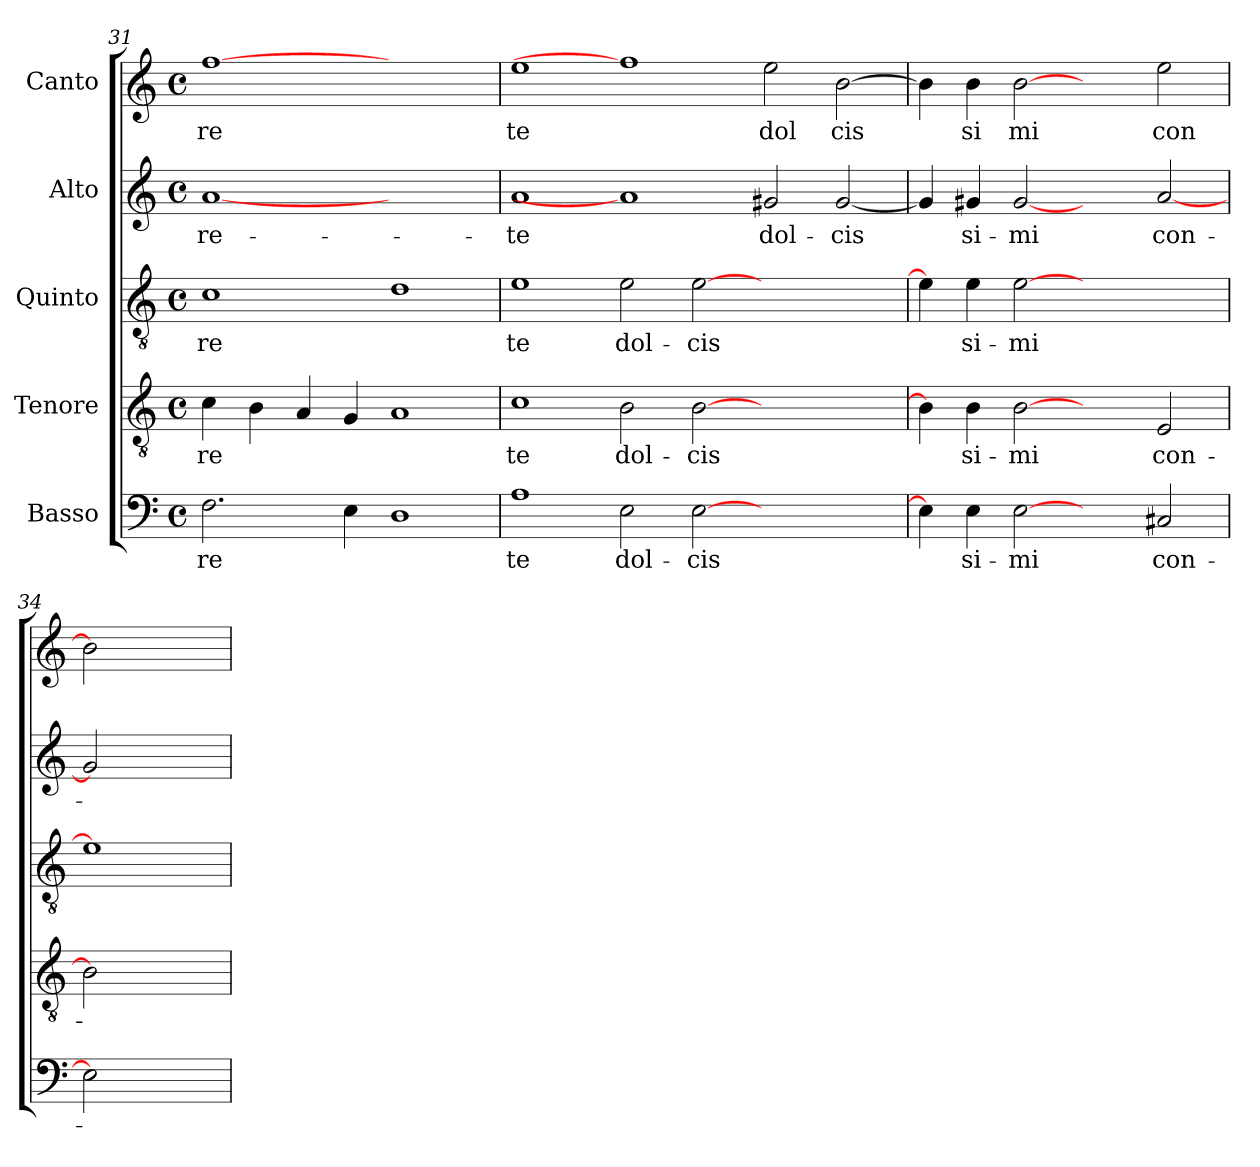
**kern	**text	**kern	**text	**kern	**text	**kern	**text	**kern	**text
*part5	*part5	*part4	*part4	*part3	*part3	*part2	*part2	*part1	*part1
*staff5	*staff5	*staff4	*staff4	*staff3	*staff3	*staff2	*staff2	*staff1	*staff1
*I"Basso	*	*I"Tenore	*	*I"Quinto	*	*I"Alto	*	*I"Canto	*
*clefF4	*	*clefGv2	*	*clefGv2	*	*clefG2	*	*clefG2	*
*k[]	*	*k[]	*	*k[]	*	*k[]	*	*k[]	*
*C:	*	*C:	*	*C:	*	*C:	*	*C:	*
*M4/4	*	*M4/4	*	*M4/4	*	*M4/4	*	*M4/4	*
*met(c)	*	*met(c)	*	*met(c)	*	*met(c)	*	*met(c)	*
=31	=31	=31	=31	=31	=31	=31	=31	=31	=31
!	!LO:LY:b:cj	!	!LO:LY:b:cj	!	!LO:LY:b:cj	!	!LO:LY:b:cj	!	!LO:LY:b:cj
2.F\	-re-	4c\	-re-	1c	-re-	[1a	-re-	[1ff	re
!	!	!	!LO:LY:b:cj	!	!	!	!	!	!
.	.	4B\	--	.	.	.	.	.	.
!	!	!	!LO:LY:b:cj	!	!	!	!	!	!
.	.	4A/	--	.	.	.	.	.	.
!	!LO:LY:b:cj	!	!LO:LY:b:cj	!	!	!	!	!	!
4E\	--	4G/	--	.	.	.	.	.	.
!	!LO:LY:b:cj	!	!LO:LY:b:cj	!	!LO:LY:b:cj	!	!	!	!
1D	--	1A	--	1d	--	1ryy	.	1ryy	.
=32	=32	=32	=32	=32	=32	=32	=32	=32	=32
!	!LO:LY:b:cj	!	!LO:LY:b:cj	!	!LO:LY:b:cj	!	!LO:LY:b:cj	!	!LO:LY:b:cj
1A	-te	1c	-te	1e	-te	1a	-te	1ee	te
!	!LO:LY:b:cj	!	!LO:LY:b:cj	!	!LO:LY:b:cj	!	!	!	!
2E\	dol-	2B\	dol-	2e\	dol-	1a]	.	1ff]	.
!	!LO:LY:b:cj	!	!LO:LY:b:cj	!	!LO:LY:b:cj	!	!	!	!
[>2E\	-cis-	[>2B\	-cis-	[>2e\	-cis-	.	.	.	.
!	!	!	!	!	!	!	!LO:LY:b:cj	!	!LO:LY:b:cj
1ryy	.	1ryy	.	1ryy	.	2g#X/	dol-	2ee\	dol
!	!	!	!	!	!	!	!LO:LY:b:cj	!	!LO:LY:b:cj
.	.	.	.	.	.	[<2g#/	-cis-	[>2b\	cis
=33	=33	=33	=33	=33	=33	=33	=33	=33	=33
!	!LO:LY:b:cj	!	!LO:LY:b:cj	!	!LO:LY:b:cj	!	!LO:LY:b:cj	!	!LO:LY:b:cj
4E\]	--	4B\]	--	4e\]	--	4g#/]	--	4b\]	.
!	!LO:LY:b:cj	!	!LO:LY:b:cj	!	!LO:LY:b:cj	!	!LO:LY:b:cj	!	!LO:LY:b:cj
4E\	-si-	4B\	-si-	4e\	-si-	4g#X/	-si-	4b\	si
!	!LO:LY:b:cj	!	!LO:LY:b:cj	!	!LO:LY:b:cj	!	!LO:LY:b:cj	!	!LO:LY:b:cj
[2E	-mi	[2B	-mi	[2e	-mi	[2g#	-mi	[2b	mi
2ryy	.	2ryy	.	1ryy	.	2ryy	.	2ryy	.
!	!LO:LY:b:cj	!	!LO:LY:b:cj	!	!	!	!LO:LY:b:cj	!	!LO:LY:b:cj
2C#X/	con-	2E/	con-	.	.	[<2a/	con-	2ee\	con
=34	=34	=34	=34	=34	=34	=34	=34	=34	=34
2E]	.	2B]	.	1e]	.	2g#]	.	2b]	.
2ryy	.	2ryy	.	.	.	2ryy	.	2ryy	.
=	=	=	=	=	=	=	=	=	=
*-	*-	*-	*-	*-	*-	*-	*-	*-	*-
